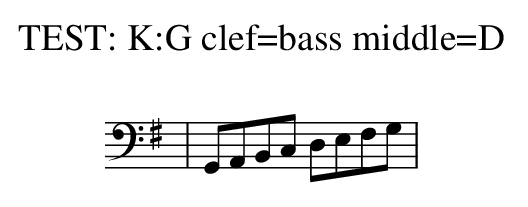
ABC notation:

X:1
T:TEST: K:G clef=bass middle=D
K:G clef=bass middle=D
| G,A,B,C DEFG |
